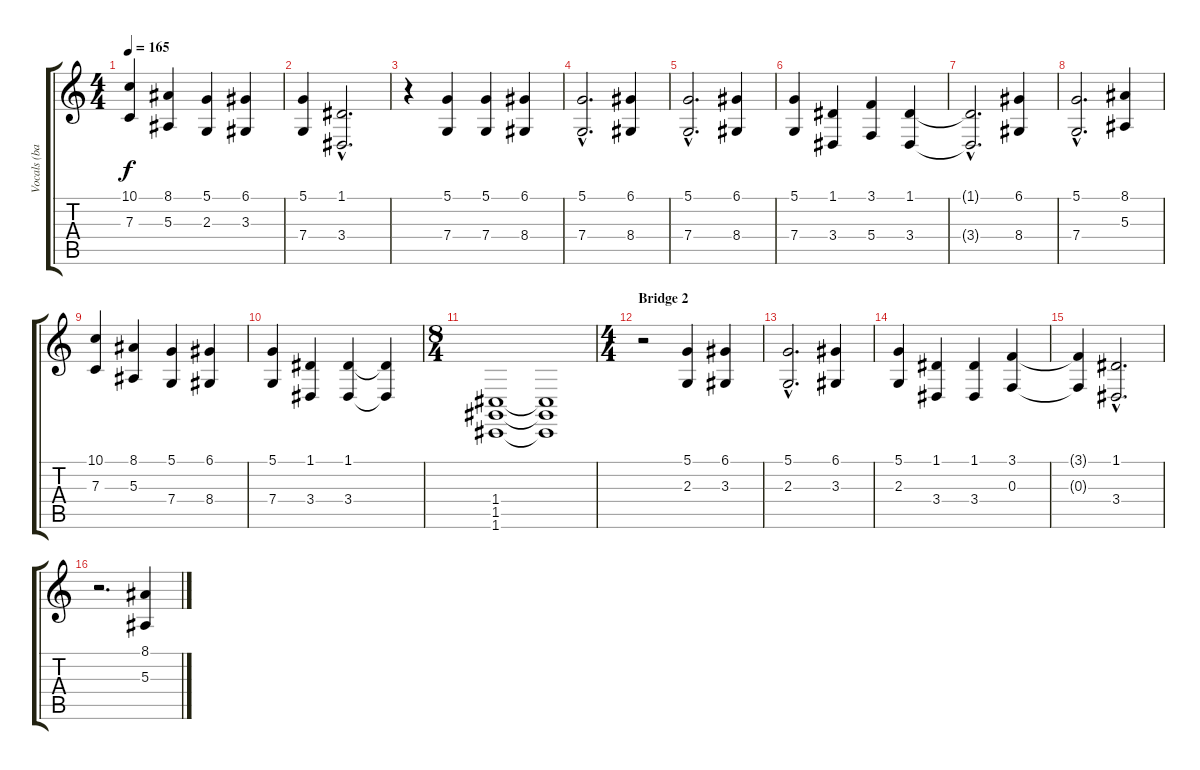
\track ("Vocals (back-up)" "Vocals (ba") {instrument lead2sawtooth}
\staff {score tabs}
\tuning (D4 A3 F3 C3 G2 C2) {hide}
\ts (4 4)
\tempo 165
\clef g2
\ks c
(10.1 7.3).4{dy f} (8.1 5.3).4 (5.1 2.3).4 (6.1 3.3).4 |
(5.1 7.4).4 (1.1{hac} 3.4{hac}).2{d} |
r.4 (5.1 7.4).4 (5.1 7.4).4 (6.1 8.4).4 |
(5.1{hac} 7.4{hac}).2{d} (6.1 8.4).4 |
(5.1{hac} 7.4{hac}).2{d} (6.1 8.4).4 |
(5.1 7.4).4 (1.1 3.4).4 (3.1 5.4).4 (1.1 3.4).4 |
(1.1{hac t} 3.4{hac t}).2{d} (6.1 8.4).4 |
(5.1{hac} 7.4{hac}).2{d} (8.1 5.3).4 |
(10.1 7.3).4 (8.1 5.3).4 (5.1 7.4).4 (6.1 8.4).4 |
(5.1 7.4).4 (1.1 3.4).4 (1.1 3.4).4 (1.1{t} 3.4{t}).4 |
\ts (8 4)
(1.4 1.5 1.6).1 (1.4{t} 1.5{t} 1.6{t}).1 |
\ts (4 4)
\section ("" "Bridge 2")
r.2 (5.1 2.3).4 (6.1 3.3).4 |
(5.1{hac} 2.3{hac}).2{d} (6.1 3.3).4 |
(5.1 2.3).4 (1.1 3.4).4 (1.1 3.4).4 (3.1 0.3).4 |
(3.1{t} 0.3{t}).4 (1.1{hac} 3.4{hac}).2{d} |
r.2{d} (8.1 5.3).4
